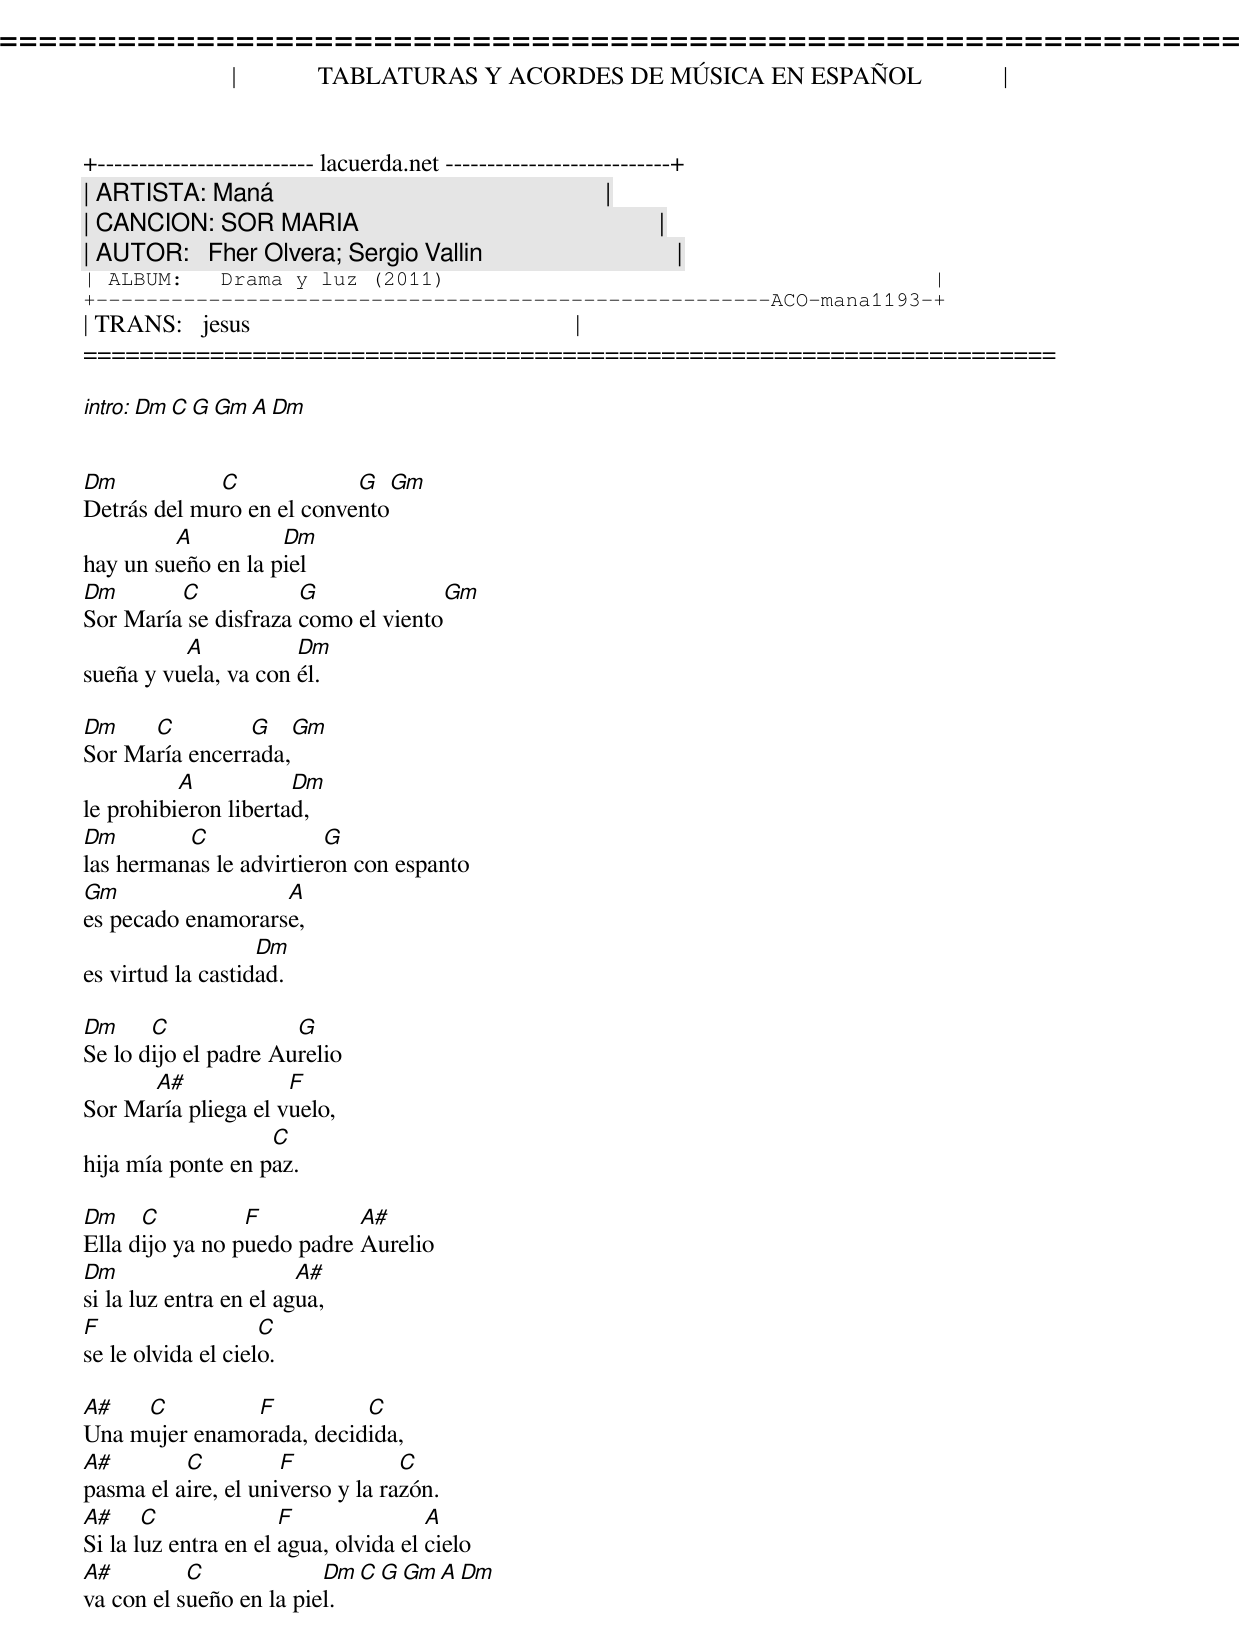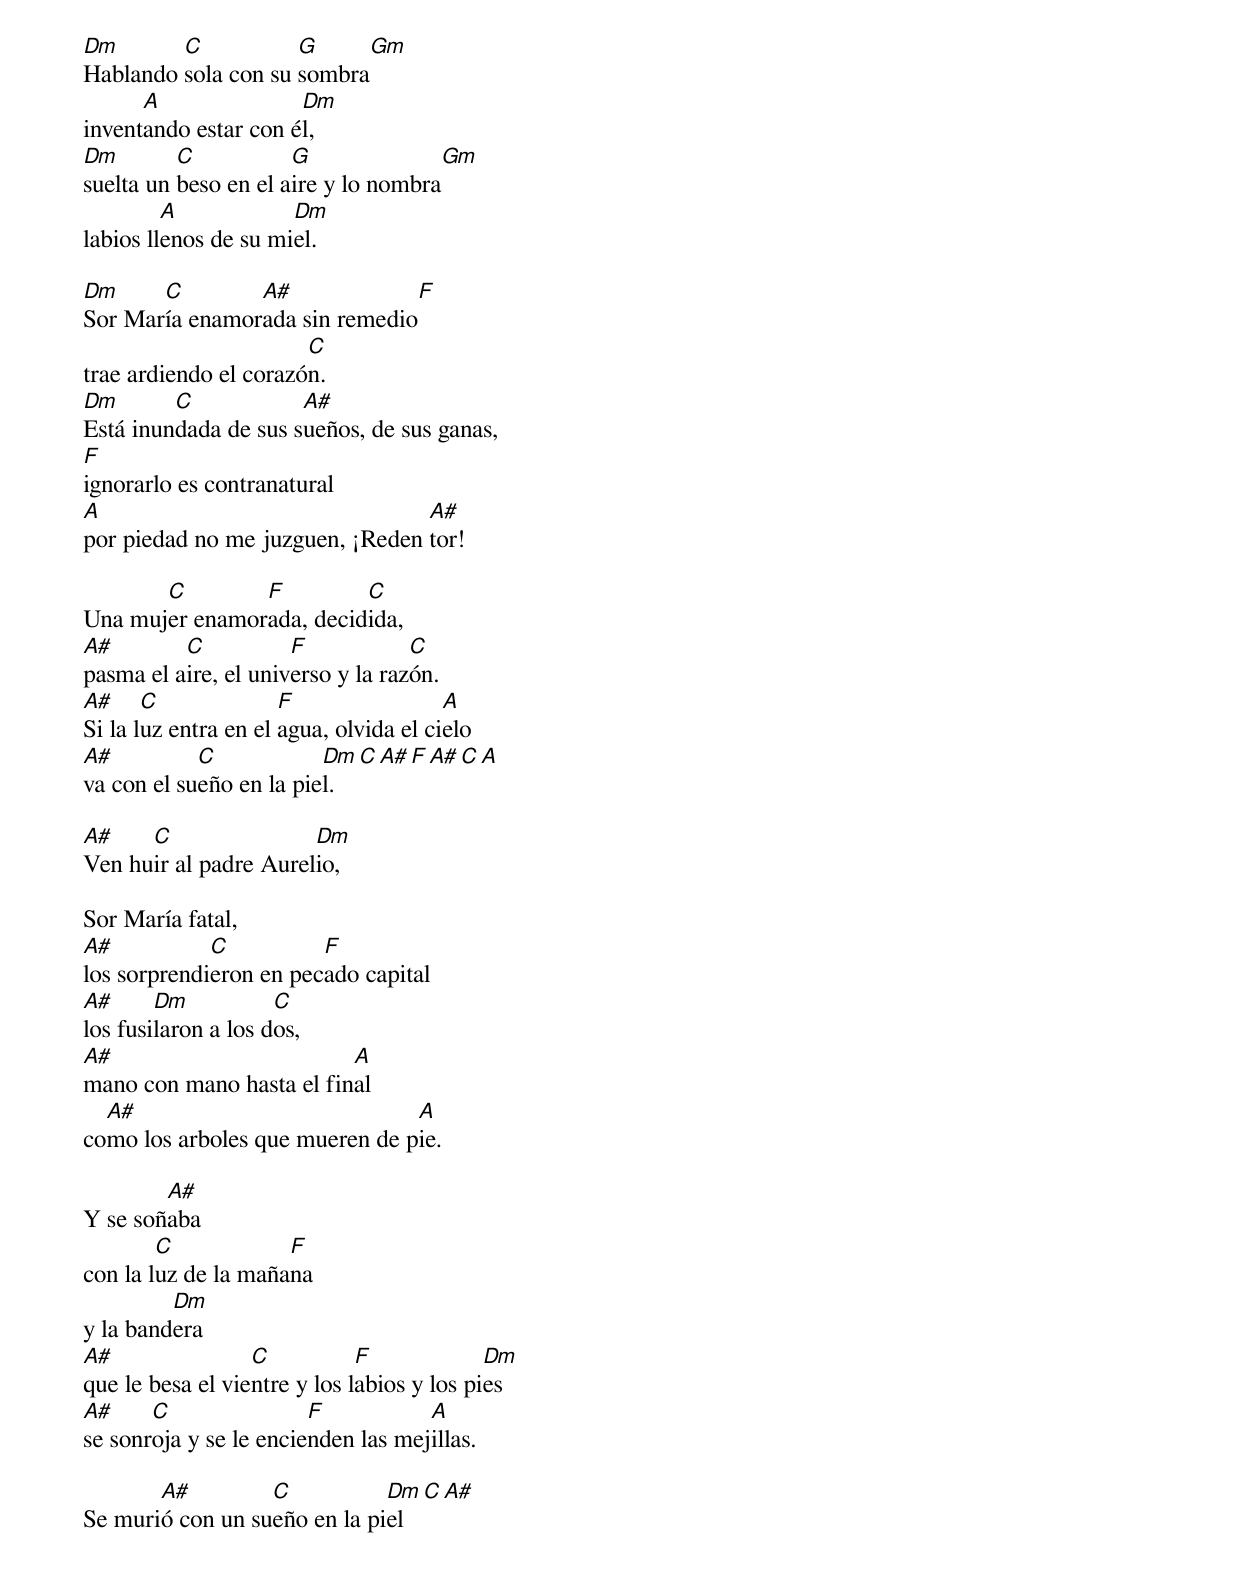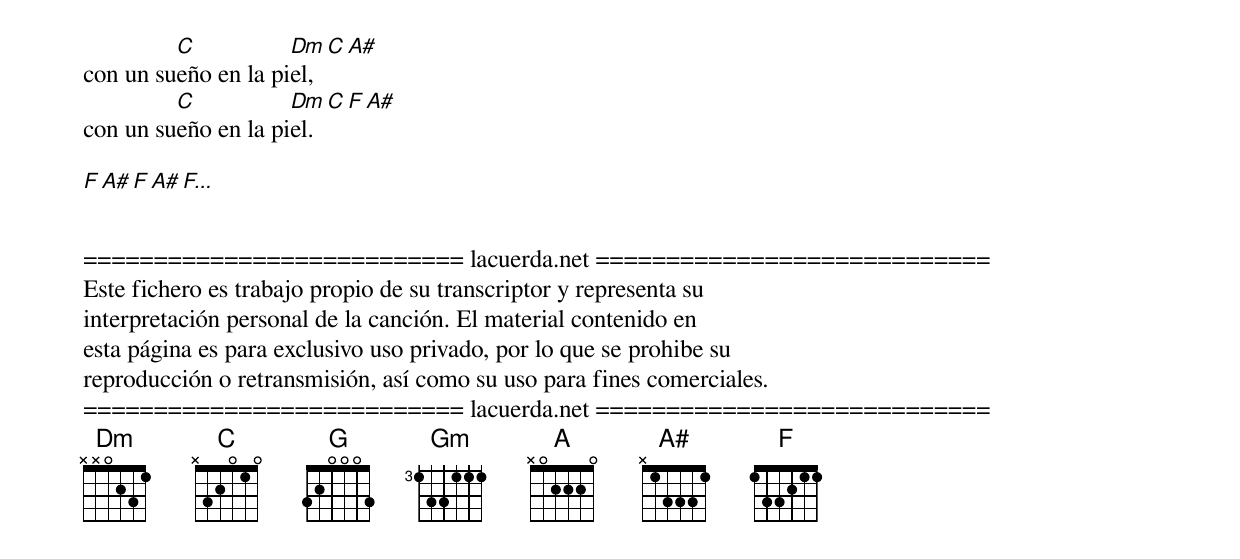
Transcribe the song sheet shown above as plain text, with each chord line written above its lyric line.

=====================================================================
|             TABLATURAS Y ACORDES DE MÚSICA EN ESPAÑOL             |
+-------------------------- lacuerda.net ---------------------------+
| ARTISTA: Maná                                                     |
| CANCION: SOR MARIA                                                |
| AUTOR:   Fher Olvera; Sergio Vallin                               |
| ALBUM:   Drama y luz (2011)                                       |
+------------------------------------------------------ACO-mana1193-+
| TRANS:   jesus                                                    |
=====================================================================

intro: Dm C G Gm A Dm


Dm           C             G   Gm
Detrás del muro en el convento
         A          Dm
hay un sueño en la piel
Dm       C            G               Gm
Sor María se disfraza como el viento
          A           Dm
sueña y vuela, va con él.

Dm    C         G   Gm
Sor María encerrada,
          A           Dm
le prohibieron libertad,
Dm        C              G
las hermanas le advirtieron con espanto
Gm                 A
es pecado enamorarse,
                   Dm
es virtud la castidad.

Dm     C              G
Se lo dijo el padre Aurelio
      A#             F
Sor María pliega el vuelo,
                   C
hija mía ponte en paz.

Dm    C          F          A#
Ella dijo ya no puedo padre Aurelio
Dm                      A#
si la luz entra en el agua,
F                   C
se le olvida el cielo.

A#   C         F          C
Una mujer enamorada, decidida,
A#        C          F            C
pasma el aire, el universo y la razón.
A#     C              F               A
Si la luz entra en el agua, olvida el cielo
A#         C             Dm C G Gm A Dm
va con el sueño en la piel.

Dm       C           G      Gm
Hablando sola con su sombra
      A               Dm
inventando estar con él,
Dm        C           G               Gm
suelta un beso en el aire y lo nombra
         A            Dm
labios llenos de su miel.

Dm     C        A#              F
Sor María enamorada sin remedio
                       C
trae ardiendo el corazón.
Dm       C            A#
Está inundada de sus sueños, de sus ganas,
F
ignorarlo es contranatural
A                                A#
por piedad no me juzguen, ¡Reden tor!

       C        F         C
Una mujer enamorada, decidida,
A#        C           F            C
pasma el aire, el universo y la razón.
A#     C              F                 A
Si la luz entra en el agua, olvida el cielo
A#          C            Dm C A# F A# C A
va con el sueño en la piel.

A#    C                Dm
Ven huir al padre Aurelio,

Sor María fatal,
A#           C          F
los sorprendieron en pecado capital
A#      Dm           C
los fusilaron a los dos,
A#                        A
mano con mano hasta el final
  A#                            A
como los arboles que mueren de pie.

        A#
Y se soñaba
        C            F
con la luz de la mañana
         Dm
y la bandera
A#                C           F             Dm
que le besa el vientre y los labios y los pies
A#     C                F           A
se sonroja y se le encienden las mejillas.

       A#         C           Dm C A#
Se murió con un sueño en la piel
         C           Dm C A#
con un sueño en la piel,
         C           Dm C F A#
con un sueño en la piel.

F A# F A#      F...


=========================== lacuerda.net ============================
Este fichero es trabajo propio de su transcriptor y representa su
interpretación personal de la canción. El material contenido en
esta página es para exclusivo uso privado, por lo que se prohibe su
reproducción o retransmisión, así como su uso para fines comerciales.
=========================== lacuerda.net ============================
